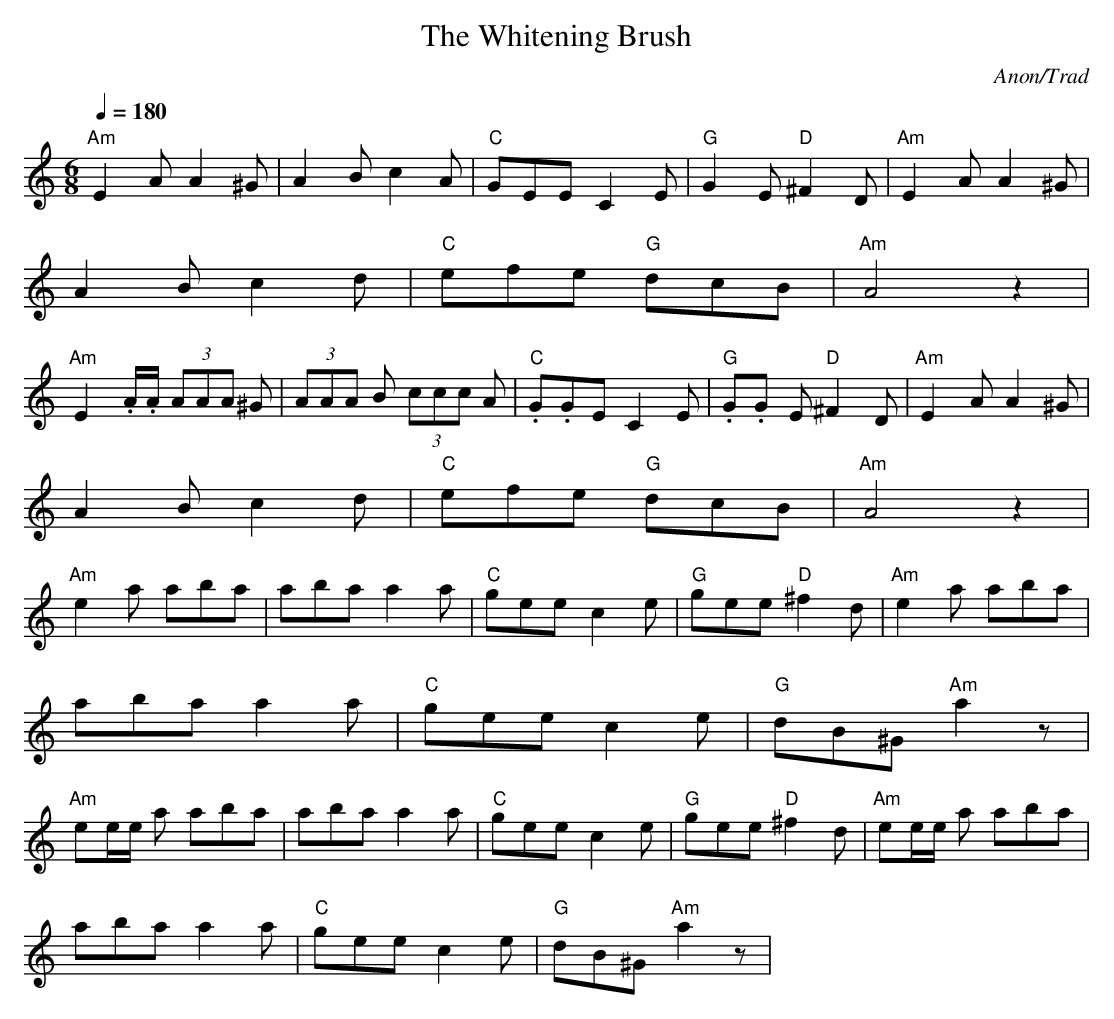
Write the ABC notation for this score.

X:1
T:The Whitening Brush
C:Anon/Trad
L:1/8
M:6/8
Q:1/4=180
K:C
 "Am"E2 A A2 ^G | A2 B c2 A |  "C"GEE C2 E |  "G"G2 E "D"^F2 D | "Am" E2 A A2 ^G |
A2 B c2 d |  "C"efe "G"dcB |  "Am"A4 z2 |
 "Am"E2 .A/.A/  (3AAA ^G |  (3AAA B  (3ccc A |  "C".G.GE C2 E |  "G" .G.G E "D"^F2 D | "Am" E2 A A2 ^G |
A2 B c2 d |  "C"efe "G"dcB |  "Am"A4 z2 |
 %
 "Am"e2 a aba | aba a2 a |  "C"gee c2 e |"G" gee "D"^f2 d | "Am" e2 a aba |
 aba a2 a | "C"gee c2 e | "G"dB^G "Am"a2 z |
 %
  "Am"ee/e/ a aba | aba a2 a |  "C"gee c2 e |"G" gee "D"^f2 d | "Am" ee/e/ a aba |
 aba a2 a | "C"gee c2 e | "G"dB^G "Am"a2 z |
